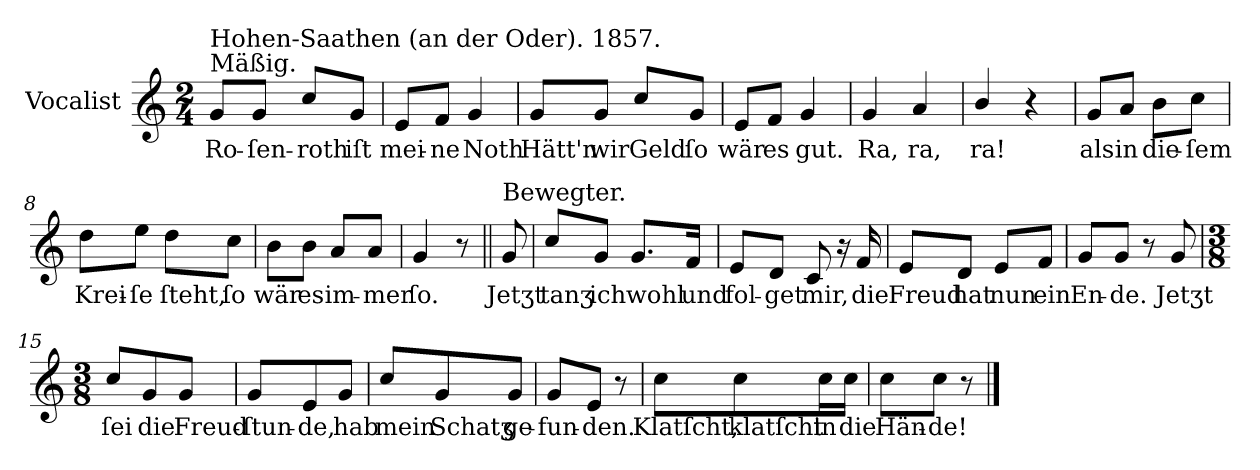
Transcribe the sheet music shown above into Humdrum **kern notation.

**kern	**text
*part1	*part1
*staff1	*staff1
*I"Vocalist	*
*k[]	*
*C:	*
*M2/4	*
=1	=1
!LO:TX:a:t=Mäßig.	!
!LO:TX:a:t=Hohen-Saathen (an der Oder). 1857.	!
8gL	Ro-
8gJ	-ſen-
8ccL	-roth
8gJ	iſt
=2	=2
8eL	mei-
8fJ	-ne
4g	Noth
=3	=3
8gL	Hätt'n
8gJ	wir
8ccL	Geld
8gJ	ſo
=4	=4
8eL	wär
8fJ	es
4g	gut.
=5	=5
4g	Ra,
4a	ra,
=6	=6
4b/	ra!
4r	.
=7	=7
8gL	als
8aJ	in
8bL	die-
8ccJ	-ſem
=8	=8
8ddL	Krei-
8eeJ	-ſe
8ddL	ſteht,
8ccJ	ſo
=9	=9
8bL	wär
8bJ	es
8aL	im-
8aJ	-mer
=10	=10
4g	ſo.
8r	.
=||	=||
!LO:TX:a:t=Bewegter.	!
8g	Jetʒt
=11	=11
8ccL	tanʒ
8gJ	ich
8.gL	wohl
16fJk	und
=12	=12
8eL	fol-
8dJ	-get
8c	mir,
16r	.
16f	die
=13	=13
8eL	Freud
8dJ	hat
8eL	nun
8fJ	ein
=14	=14
8gL	En-
8gJ	-de.
8r	.
8g	Jetʒt
=15	=15
*M3/8	*
8ccL	ſei
8g	die
8gJ	Freud-
=16	=16
8gL	-ſtun-
8e	-de,
8gJ	hab
=17	=17
8ccL	mein
8g	Schatʒ
8gJ	ge-
=18	=18
8gL	-fun-
8eJ	-den.
8r	.
=19	=19
8ccL	Klatſcht,
8cc	klatſcht
16ccL	in
16ccJJ	die
=20	=20
8ccL	Hän-
8ccJ	-de!
8r	.
==	==
*-	*-
